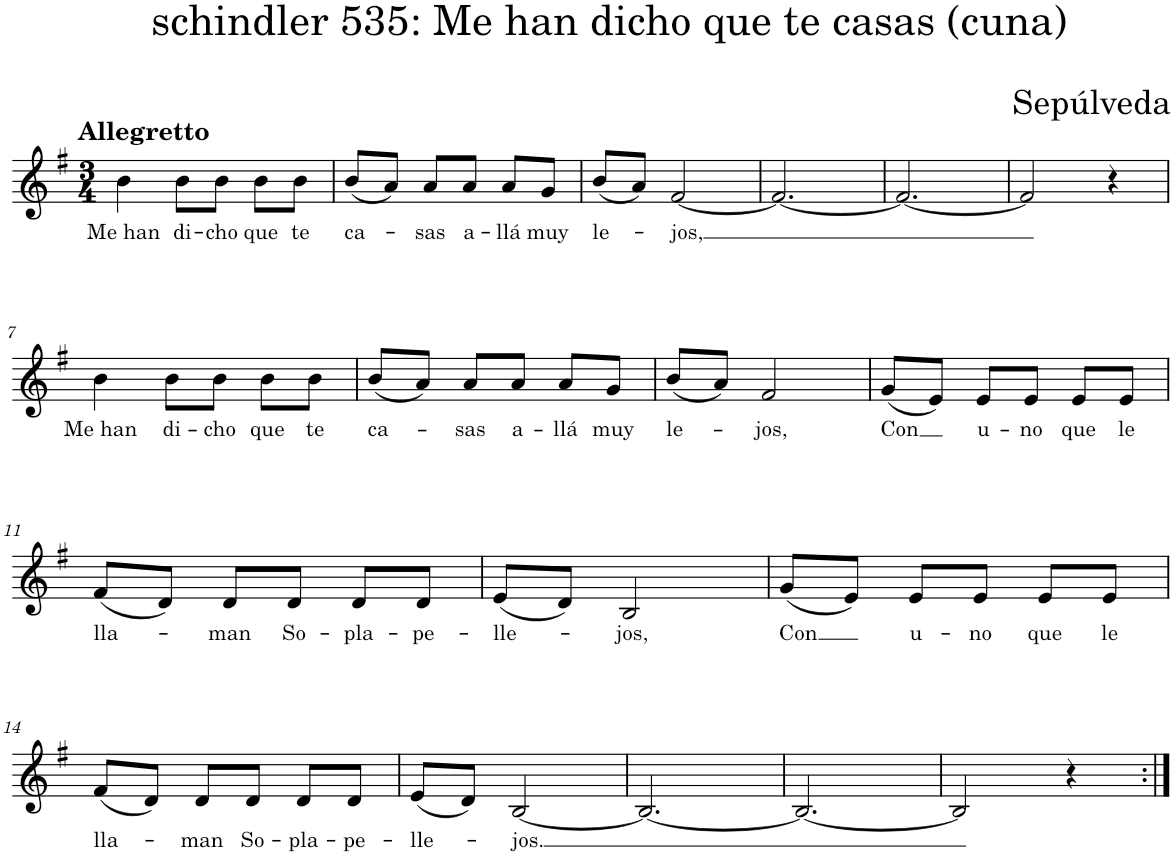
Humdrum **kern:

**kern	**text
*part1	*part1
*staff1	*staff1
*I"Piano	*
*I'Pno.	*
*clefG2	*
*k[f#]	*
*M3/4	*
=1	=1
!LO:TX:a:B:t=Allegretto	!
!	!LO:LY:b
4b\	Me han
!	!LO:LY:b
8b\L	di-
!	!LO:LY:b
8b\J	-cho
!	!LO:LY:b
8b\L	que
!	!LO:LY:b
8b\J	te
=2	=2
!	!LO:LY:b
(8b/L	ca-
8a/J)	.
!	!LO:LY:b
8a/L	-sas
!	!LO:LY:b
8a/J	a-
!	!LO:LY:b
8a/L	llá
!	!LO:LY:b
8g/J	muy
=3	=3
!	!LO:LY:b
(8b/L	le-
8a/J)	.
!	!LO:LY:b
[2f#/	-jos,
=4	=4
2.f#/_	.
=5	=5
2.f#/_	.
=6	=6
2f#/]	.
4r	.
!!LO:LB:g=z
=7	=7
!	!LO:LY:b
4b\	Me han
!	!LO:LY:b
8b\L	di-
!	!LO:LY:b
8b\J	-cho
!	!LO:LY:b
8b\L	que
!	!LO:LY:b
8b\J	te
=8	=8
!	!LO:LY:b
(8b/L	ca-
8a/J)	.
!	!LO:LY:b
8a/L	-sas
!	!LO:LY:b
8a/J	a-
!	!LO:LY:b
8a/L	llá
!	!LO:LY:b
8g/J	muy
=9	=9
!	!LO:LY:b
(8b/L	le-
8a/J)	.
!	!LO:LY:b
2f#/	-jos,
=10	=10
!	!LO:LY:b
(8g/L	Con
8e/J)	.
!	!LO:LY:b
8e/L	u-
!	!LO:LY:b
8e/J	-no
!	!LO:LY:b
8e/L	que
!	!LO:LY:b
8e/J	le
!!LO:LB:g=z
=11	=11
!	!LO:LY:b
(8f#/L	lla-
8d/J)	.
!	!LO:LY:b
8d/L	-man
!	!LO:LY:b
8d/J	So-
!	!LO:LY:b
8d/L	-pla-
!	!LO:LY:b
8d/J	-pe-
=12	=12
!	!LO:LY:b
(8e/L	-lle-
8d/J)	.
!	!LO:LY:b
2B/	-jos,
=13	=13
!	!LO:LY:b
(8g/L	Con
8e/J)	.
!	!LO:LY:b
8e/L	u-
!	!LO:LY:b
8e/J	-no
!	!LO:LY:b
8e/L	que
!	!LO:LY:b
8e/J	le
!!LO:LB:g=z
=14	=14
!	!LO:LY:b
(8f#/L	lla-
8d/J)	.
!	!LO:LY:b
8d/L	-man
!	!LO:LY:b
8d/J	So-
!	!LO:LY:b
8d/L	-pla-
!	!LO:LY:b
8d/J	-pe-
=15	=15
!	!LO:LY:b
(8e/L	-lle-
8d/J)	.
!	!LO:LY:b
[2B/	-jos.
=16	=16
2.B/_	.
=17	=17
2.B/_	.
=18	=18
2B/]	.
4r	.
=:|!	=:|!
*-	*-
